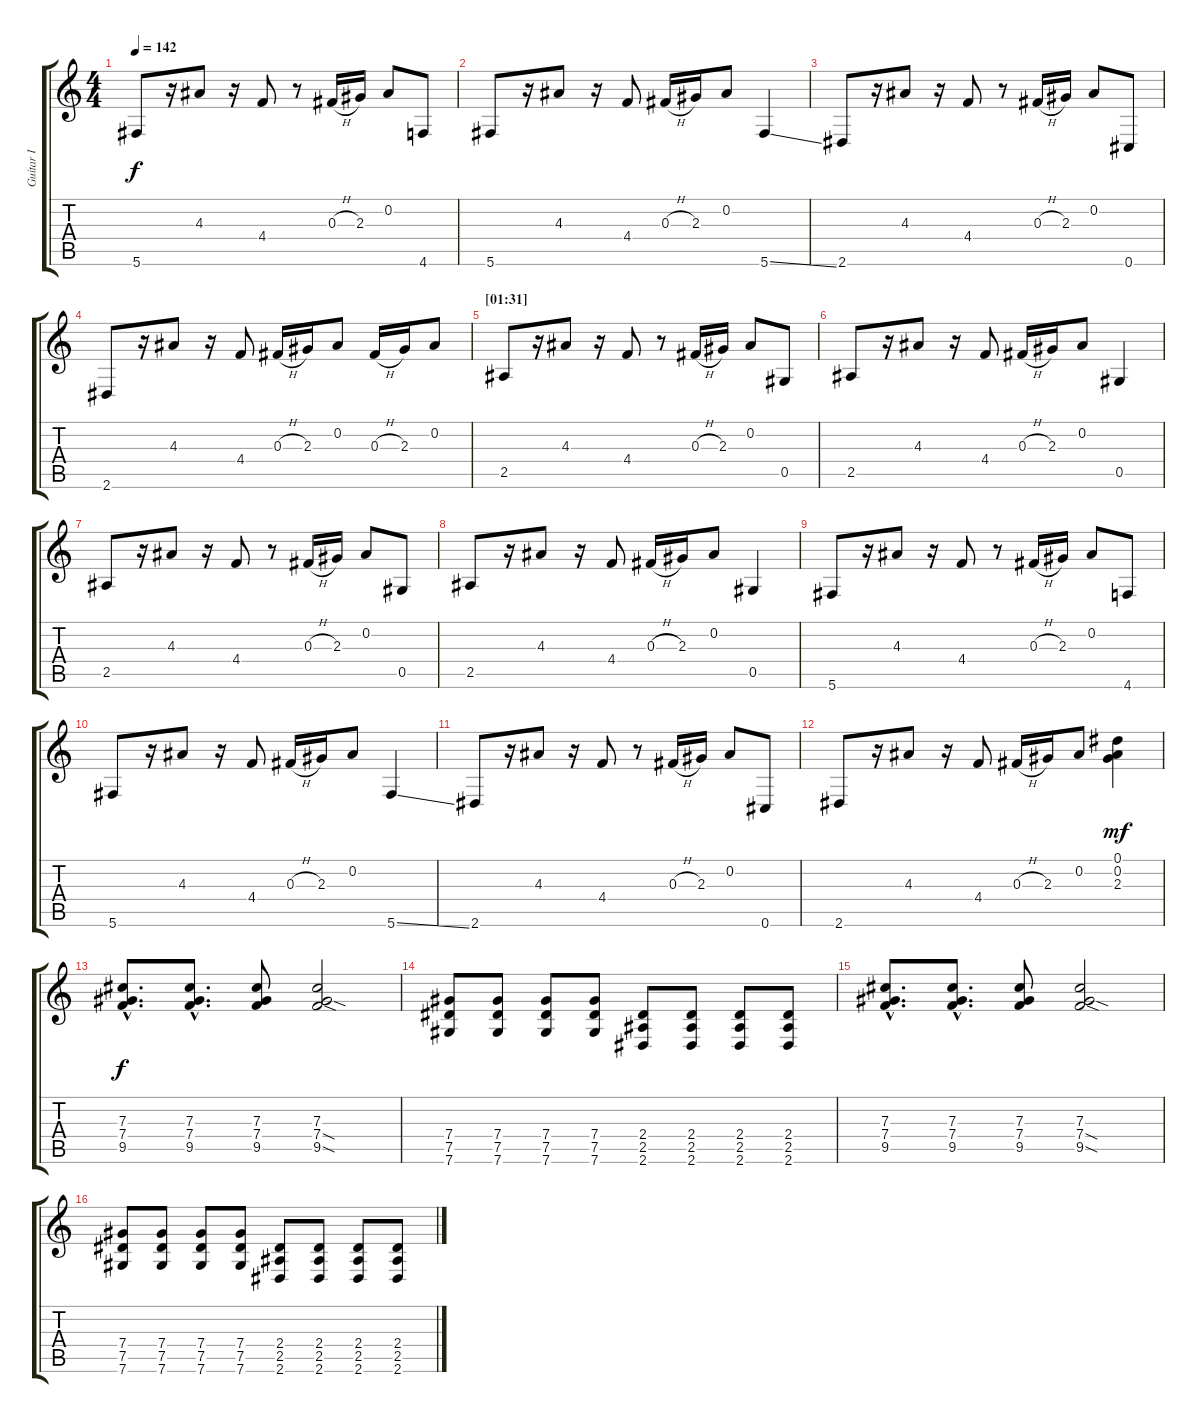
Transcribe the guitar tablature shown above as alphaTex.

\track ("Guitar I" "Guitar I") {instrument overdrivenguitar}
\staff {score tabs}
\tuning (Eb4 Bb3 Gb3 Db3 Ab2 Db2) {hide}
\ts (4 4)
\tempo 142
\clef g2
\ks c
5.6.8{dy f} r.16 4.3.8 r.16 4.4.8 r.8 0.3{h}.16 2.3.16 0.2.8 4.6.8 |
5.6.8 r.16 4.3.8 r.16 4.4.8 0.3{h}.16 2.3.16 0.2.8 5.6{ss}.4 |
2.6.8 r.16 4.3.8 r.16 4.4.8 r.8 0.3{h}.16 2.3.16 0.2.8 0.6.8 |
2.6.8 r.16 4.3.8 r.16 4.4.8 0.3{h}.16 2.3.16 0.2.8 0.3{h}.16 2.3.16 0.2.8 |
\section ("" "[01:31]")
2.5.8 r.16 4.3.8 r.16 4.4.8 r.8 0.3{h}.16 2.3.16 0.2.8 0.5.8 |
2.5.8 r.16 4.3.8 r.16 4.4.8 0.3{h}.16 2.3.16 0.2.8 0.5.4 |
2.5.8 r.16 4.3.8 r.16 4.4.8 r.8 0.3{h}.16 2.3.16 0.2.8 0.5.8 |
2.5.8 r.16 4.3.8 r.16 4.4.8 0.3{h}.16 2.3.16 0.2.8 0.5.4 |
5.6.8 r.16 4.3.8 r.16 4.4.8 r.8 0.3{h}.16 2.3.16 0.2.8 4.6.8 |
5.6.8 r.16 4.3.8 r.16 4.4.8 0.3{h}.16 2.3.16 0.2.8 5.6{ss}.4 |
2.6.8 r.16 4.3.8 r.16 4.4.8 r.8 0.3{h}.16 2.3.16 0.2.8 0.6.8 |
2.6.8 r.16 4.3.8 r.16 4.4.8 0.3{h}.16 2.3.16 0.2.8 (0.1 0.2 2.3).4{dy mf} |
\section ("" "")
(7.3{hac} 7.4{hac} 9.5{hac}).8{d dy f} (7.3{hac} 7.4{hac} 9.5{hac}).8{d} (7.3 7.4 9.5).8 (7.3 7.4{sod} 9.5{sod}).2 |
(7.4 7.5 7.6).8 (7.4 7.5 7.6).8 (7.4 7.5 7.6).8 (7.4 7.5 7.6).8 (2.4 2.5 2.6).8 (2.4 2.5 2.6).8 (2.4 2.5 2.6).8 (2.4 2.5 2.6).8 |
(7.3{hac} 7.4{hac} 9.5{hac}).8{d} (7.3{hac} 7.4{hac} 9.5{hac}).8{d} (7.3 7.4 9.5).8 (7.3 7.4{sod} 9.5{sod}).2 |
(7.4 7.5 7.6).8 (7.4 7.5 7.6).8 (7.4 7.5 7.6).8 (7.4 7.5 7.6).8 (2.4 2.5 2.6).8 (2.4 2.5 2.6).8 (2.4 2.5 2.6).8 (2.4 2.5 2.6).8
